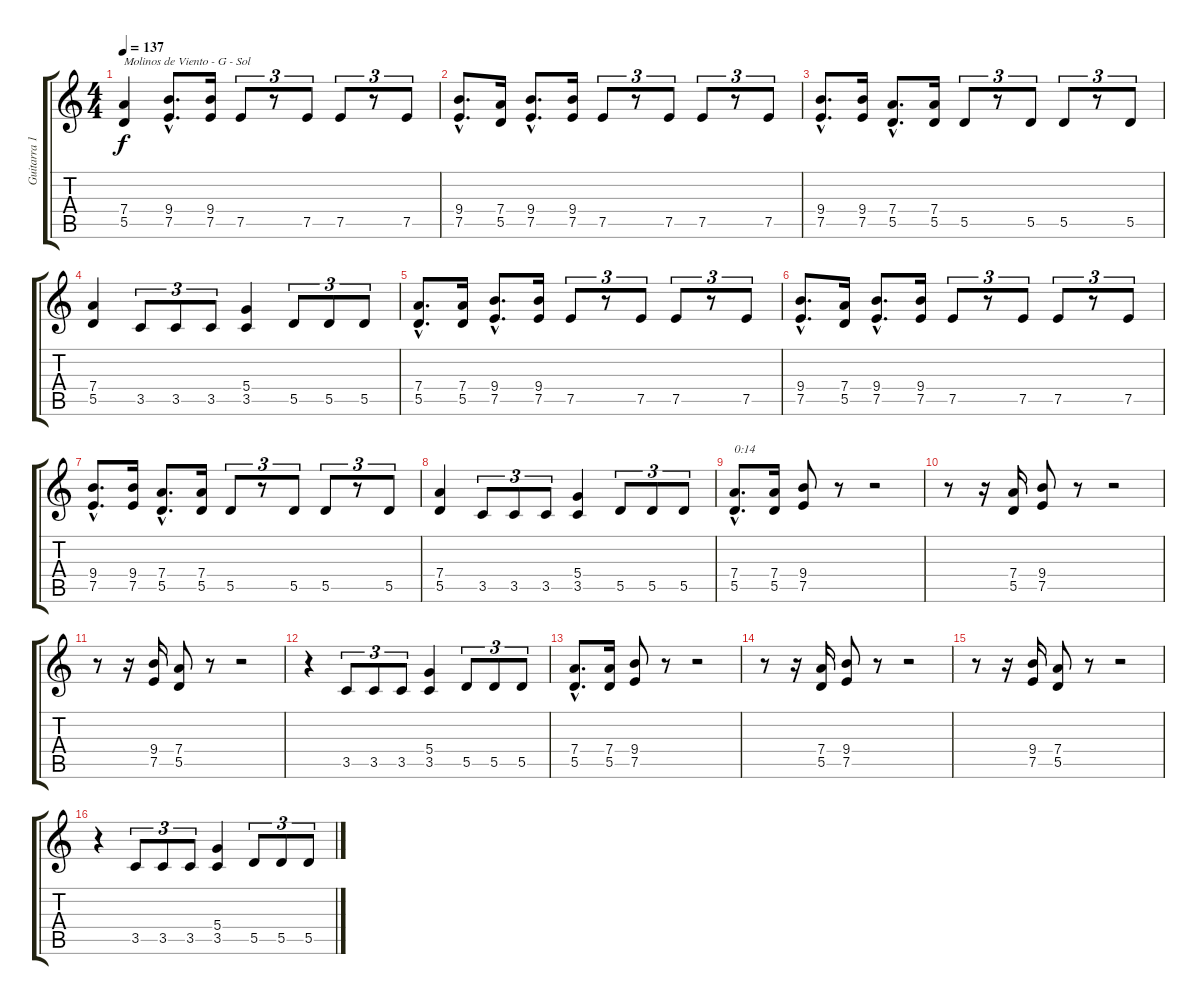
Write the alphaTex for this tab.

\track ("Guitarra 1" "Guitarra 1") {instrument distortionguitar}
\staff {score tabs}
\tuning (E4 B3 G3 D3 A2 E2) {hide}
\ts (4 4)
\tempo 137
\clef g2
\ks c
(7.4 5.5).4{txt "Molinos de Viento - G - Sol" dy f instrument distortionguitar} (9.4{hac} 7.5{hac}).8{d} (9.4 7.5).16 7.5.8{tu (3 2)} r.8{tu (3 2)} 7.5.8{tu (3 2)} 7.5.8{tu (3 2)} r.8{tu (3 2)} 7.5.8{tu (3 2)} |
(9.4{hac} 7.5{hac}).8{d} (7.4 5.5).16 (9.4{hac} 7.5{hac}).8{d} (9.4 7.5).16 7.5.8{tu (3 2)} r.8{tu (3 2)} 7.5.8{tu (3 2)} 7.5.8{tu (3 2)} r.8{tu (3 2)} 7.5.8{tu (3 2)} |
(9.4{hac} 7.5{hac}).8{d} (9.4 7.5).16 (7.4{hac} 5.5{hac}).8{d} (7.4 5.5).16 5.5.8{tu (3 2)} r.8{tu (3 2)} 5.5.8{tu (3 2)} 5.5.8{tu (3 2)} r.8{tu (3 2)} 5.5.8{tu (3 2)} |
(7.4 5.5).4 3.5.8{tu (3 2)} 3.5.8{tu (3 2)} 3.5.8{tu (3 2)} (5.4 3.5).4 5.5.8{tu (3 2)} 5.5.8{tu (3 2)} 5.5.8{tu (3 2)} |
(7.4{hac} 5.5{hac}).8{d} (7.4 5.5).16 (9.4{hac} 7.5{hac}).8{d} (9.4 7.5).16 7.5.8{tu (3 2)} r.8{tu (3 2)} 7.5.8{tu (3 2)} 7.5.8{tu (3 2)} r.8{tu (3 2)} 7.5.8{tu (3 2)} |
(9.4{hac} 7.5{hac}).8{d} (7.4 5.5).16 (9.4{hac} 7.5{hac}).8{d} (9.4 7.5).16 7.5.8{tu (3 2)} r.8{tu (3 2)} 7.5.8{tu (3 2)} 7.5.8{tu (3 2)} r.8{tu (3 2)} 7.5.8{tu (3 2)} |
(9.4{hac} 7.5{hac}).8{d} (9.4 7.5).16 (7.4{hac} 5.5{hac}).8{d} (7.4 5.5).16 5.5.8{tu (3 2)} r.8{tu (3 2)} 5.5.8{tu (3 2)} 5.5.8{tu (3 2)} r.8{tu (3 2)} 5.5.8{tu (3 2)} |
(7.4 5.5).4 3.5.8{tu (3 2)} 3.5.8{tu (3 2)} 3.5.8{tu (3 2)} (5.4 3.5).4 5.5.8{tu (3 2)} 5.5.8{tu (3 2)} 5.5.8{tu (3 2)} |
(7.4{hac} 5.5{hac}).8{d txt "0:14"} (7.4 5.5).16 (9.4 7.5).8 r.8 r.2 |
r.8 r.16 (7.4 5.5).16 (9.4 7.5).8 r.8 r.2 |
r.8 r.16 (9.4 7.5).16 (7.4 5.5).8 r.8 r.2 |
r.4 3.5.8{tu (3 2)} 3.5.8{tu (3 2)} 3.5.8{tu (3 2)} (5.4 3.5).4 5.5.8{tu (3 2)} 5.5.8{tu (3 2)} 5.5.8{tu (3 2)} |
(7.4{hac} 5.5{hac}).8{d} (7.4 5.5).16 (9.4 7.5).8 r.8 r.2 |
r.8 r.16 (7.4 5.5).16 (9.4 7.5).8 r.8 r.2 |
r.8 r.16 (9.4 7.5).16 (7.4 5.5).8 r.8 r.2 |
r.4 3.5.8{tu (3 2)} 3.5.8{tu (3 2)} 3.5.8{tu (3 2)} (5.4 3.5).4 5.5.8{tu (3 2)} 5.5.8{tu (3 2)} 5.5.8{tu (3 2)}
